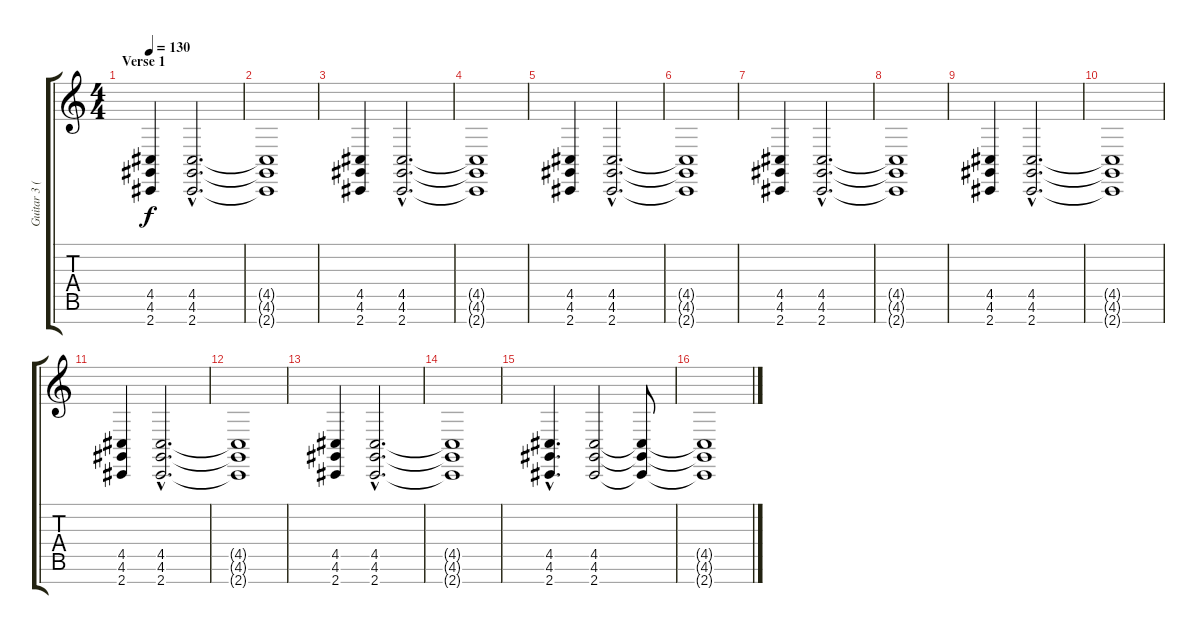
\track ("Guitar 3 (Dbl)" "Guitar 3 (") {instrument lead2sawtooth}
\staff {score tabs}
\tuning (E4 B3 G3 D3 A2 E2 B1) {hide}
\ts (4 4)
\section ("" "Verse 1")
\tempo 130
\clef g2
\ks c
(4.5 4.6 2.7).4{dy f volume 11} (4.5{hac} 4.6{hac} 2.7{hac}).2{d} |
(4.5{t} 4.6{t} 2.7{t}).1 |
(4.5 4.6 2.7).4 (4.5{hac} 4.6{hac} 2.7{hac}).2{d} |
(4.5{t} 4.6{t} 2.7{t}).1 |
(4.5 4.6 2.7).4 (4.5{hac} 4.6{hac} 2.7{hac}).2{d} |
(4.5{t} 4.6{t} 2.7{t}).1 |
(4.5 4.6 2.7).4 (4.5{hac} 4.6{hac} 2.7{hac}).2{d} |
(4.5{t} 4.6{t} 2.7{t}).1 |
(4.5 4.6 2.7).4 (4.5{hac} 4.6{hac} 2.7{hac}).2{d} |
(4.5{t} 4.6{t} 2.7{t}).1 |
(4.5 4.6 2.7).4 (4.5{hac} 4.6{hac} 2.7{hac}).2{d} |
(4.5{t} 4.6{t} 2.7{t}).1 |
(4.5 4.6 2.7).4 (4.5{hac} 4.6{hac} 2.7{hac}).2{d} |
(4.5{t} 4.6{t} 2.7{t}).1 |
(4.5{hac} 4.6{hac} 2.7{hac}).4{d} (4.5 4.6 2.7).2 (4.5{t} 4.6{t} 2.7{t}).8 |
(4.5{t} 4.6{t} 2.7{t}).1
